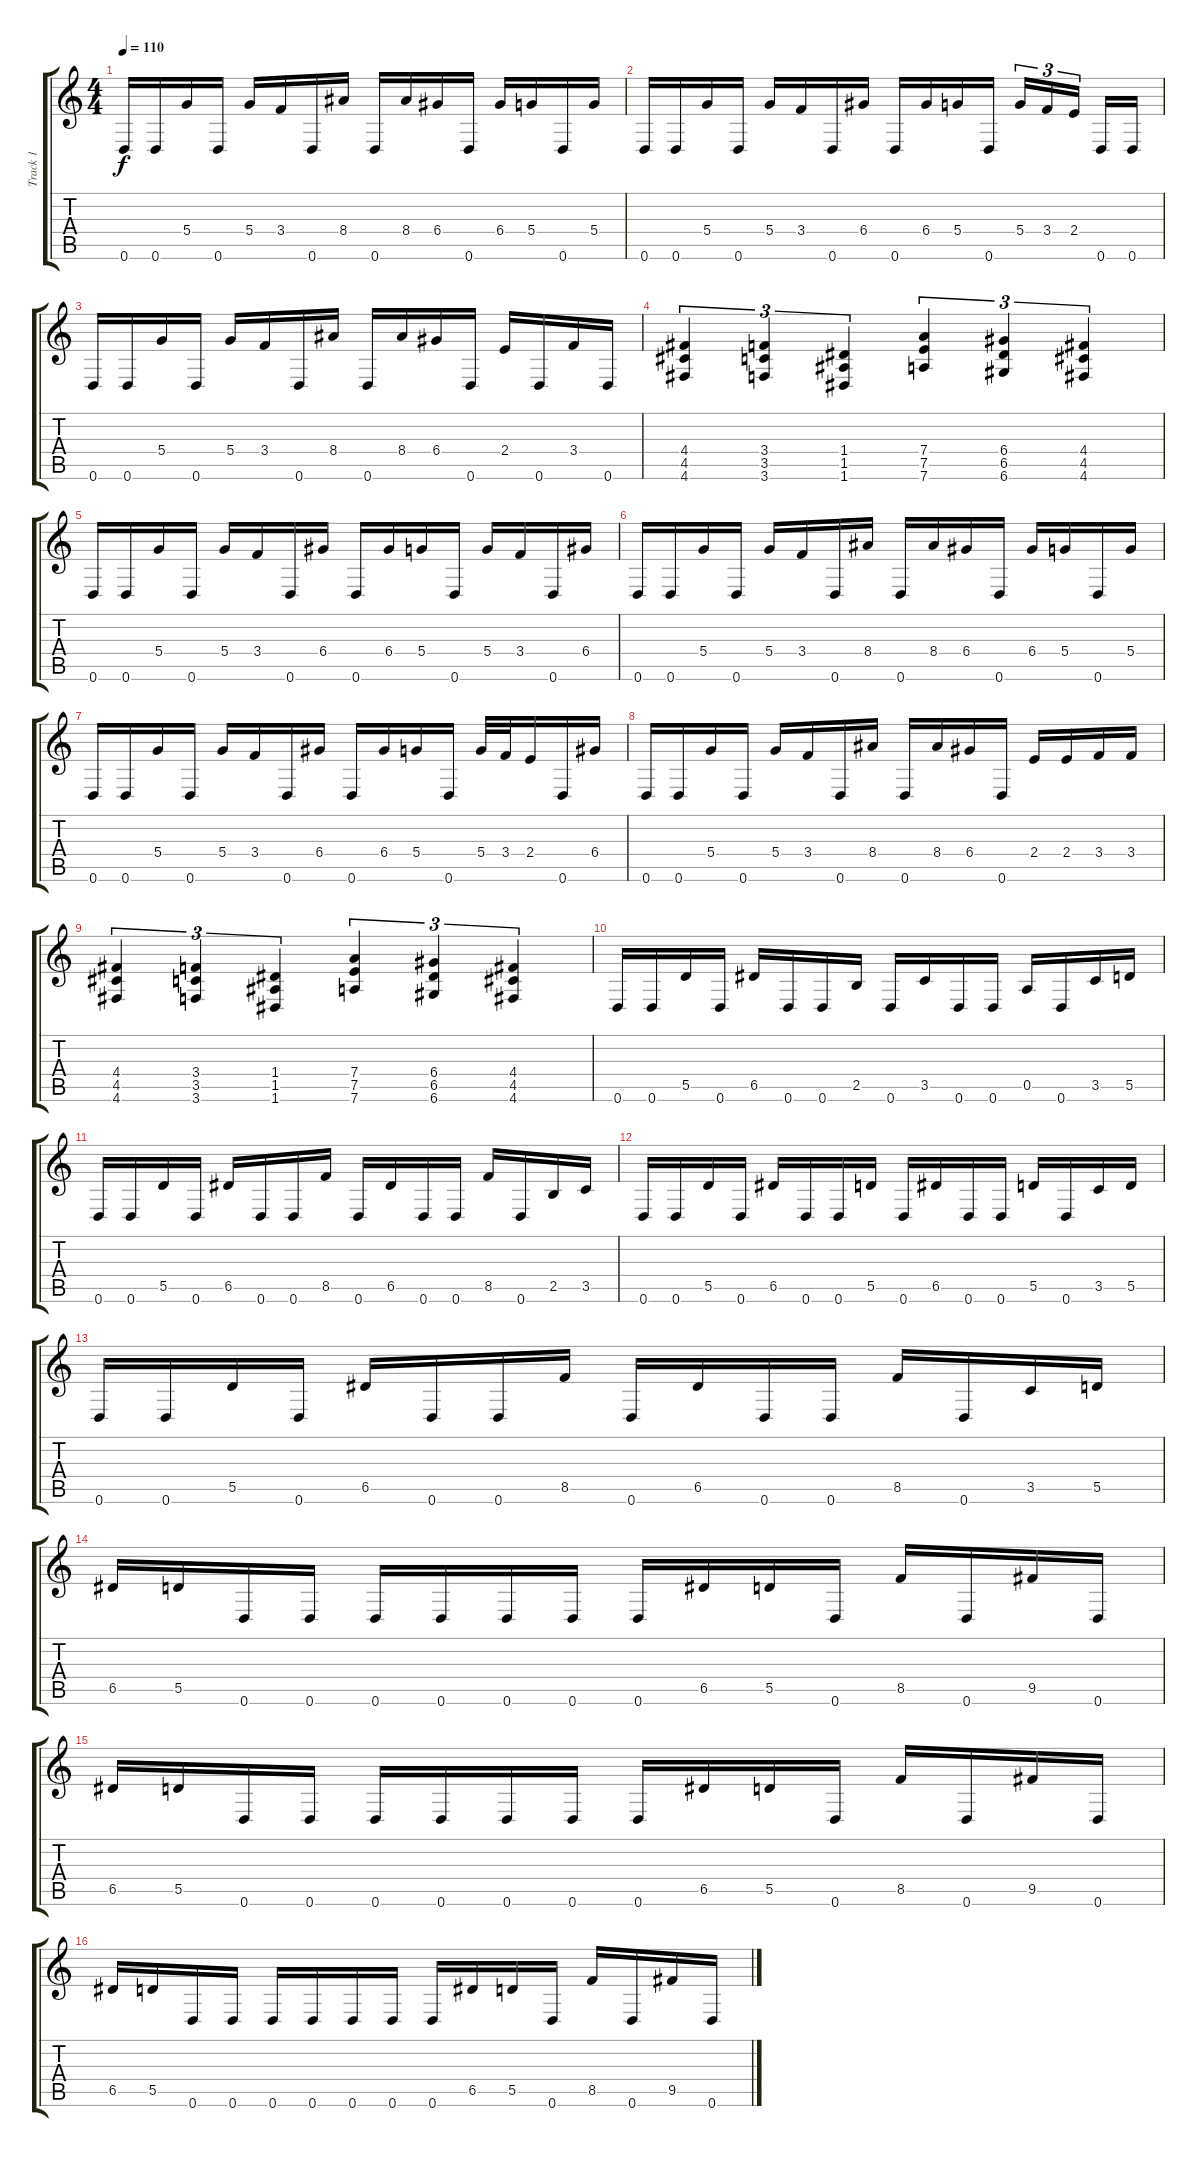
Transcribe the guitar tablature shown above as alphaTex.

\track ("Track 1" "Track 1") {instrument distortionguitar}
\staff {score tabs}
\tuning (E4 B3 G3 D3 A2 D2) {hide}
\ts (4 4)
\tempo 110
\clef g2
\ks c
0.6.16{dy f} 0.6.16 5.4.16 0.6.16 5.4.16 3.4.16 0.6.16 8.4.16 0.6.16 8.4.16 6.4.16 0.6.16 6.4.16 5.4.16 0.6.16 5.4.16 |
0.6.16 0.6.16 5.4.16 0.6.16 5.4.16 3.4.16 0.6.16 6.4.16 0.6.16 6.4.16 5.4.16 0.6.16 5.4.16{tu (3 2)} 3.4.16{tu (3 2)} 2.4.16{tu (3 2)} 0.6.16 0.6.16 |
0.6.16 0.6.16 5.4.16 0.6.16 5.4.16 3.4.16 0.6.16 8.4.16 0.6.16 8.4.16 6.4.16 0.6.16 2.4.16 0.6.16 3.4.16 0.6.16 |
(4.4 4.5 4.6).4{tu (3 2)} (3.4 3.5 3.6).4{tu (3 2)} (1.4 1.5 1.6).4{tu (3 2)} (7.4 7.5 7.6).4{tu (3 2)} (6.4 6.5 6.6).4{tu (3 2)} (4.4 4.5 4.6).4{tu (3 2)} |
0.6.16 0.6.16 5.4.16 0.6.16 5.4.16 3.4.16 0.6.16 6.4.16 0.6.16 6.4.16 5.4.16 0.6.16 5.4.16 3.4.16 0.6.16 6.4.16 |
0.6.16 0.6.16 5.4.16 0.6.16 5.4.16 3.4.16 0.6.16 8.4.16 0.6.16 8.4.16 6.4.16 0.6.16 6.4.16 5.4.16 0.6.16 5.4.16 |
0.6.16 0.6.16 5.4.16 0.6.16 5.4.16 3.4.16 0.6.16 6.4.16 0.6.16 6.4.16 5.4.16 0.6.16 5.4.32 3.4.32 2.4.16 0.6.16 6.4.16 |
0.6.16 0.6.16 5.4.16 0.6.16 5.4.16 3.4.16 0.6.16 8.4.16 0.6.16 8.4.16 6.4.16 0.6.16 2.4.16 2.4.16 3.4.16 3.4.16 |
(4.4 4.5 4.6).4{tu (3 2)} (3.4 3.5 3.6).4{tu (3 2)} (1.4 1.5 1.6).4{tu (3 2)} (7.4 7.5 7.6).4{tu (3 2)} (6.4 6.5 6.6).4{tu (3 2)} (4.4 4.5 4.6).4{tu (3 2)} |
0.6.16 0.6.16 5.5.16 0.6.16 6.5.16 0.6.16 0.6.16 2.5.16 0.6.16 3.5.16 0.6.16 0.6.16 0.5.16 0.6.16 3.5.16 5.5.16 |
0.6.16 0.6.16 5.5.16 0.6.16 6.5.16 0.6.16 0.6.16 8.5.16 0.6.16 6.5.16 0.6.16 0.6.16 8.5.16 0.6.16 2.5.16 3.5.16 |
0.6.16 0.6.16 5.5.16 0.6.16 6.5.16 0.6.16 0.6.16 5.5.16 0.6.16 6.5.16 0.6.16 0.6.16 5.5.16 0.6.16 3.5.16 5.5.16 |
0.6.16 0.6.16 5.5.16 0.6.16 6.5.16 0.6.16 0.6.16 8.5.16 0.6.16 6.5.16 0.6.16 0.6.16 8.5.16 0.6.16 3.5.16 5.5.16 |
6.5.16 5.5.16 0.6.16 0.6.16 0.6.16 0.6.16 0.6.16 0.6.16 0.6.16 6.5.16 5.5.16 0.6.16 8.5.16 0.6.16 9.5.16 0.6.16 |
6.5.16 5.5.16 0.6.16 0.6.16 0.6.16 0.6.16 0.6.16 0.6.16 0.6.16 6.5.16 5.5.16 0.6.16 8.5.16 0.6.16 9.5.16 0.6.16 |
6.5.16 5.5.16 0.6.16 0.6.16 0.6.16 0.6.16 0.6.16 0.6.16 0.6.16 6.5.16 5.5.16 0.6.16 8.5.16 0.6.16 9.5.16 0.6.16
